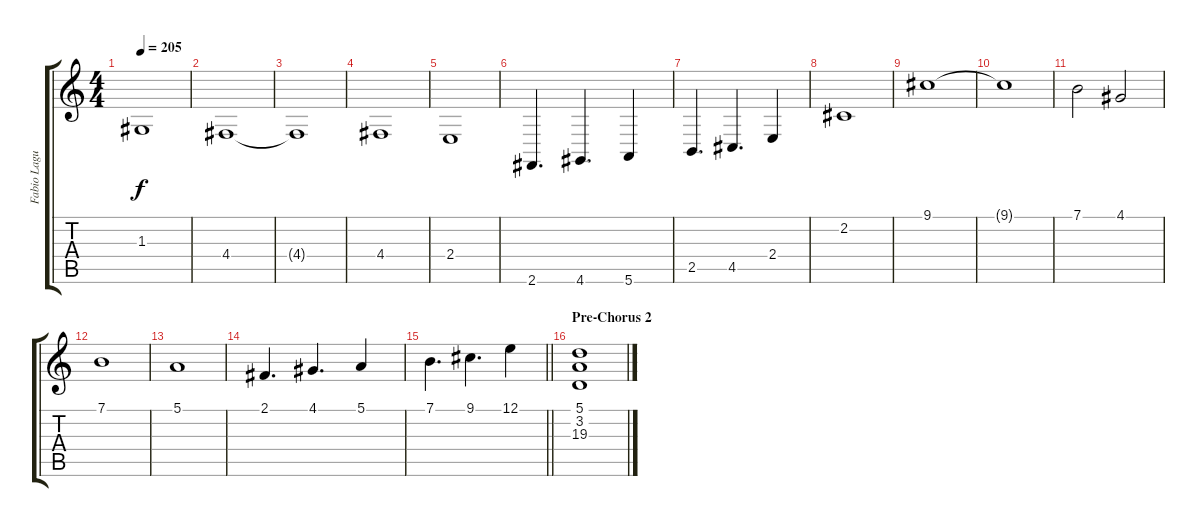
\track ("Fabio Laguna" "Fabio Lagu") {instrument stringensemble1}
\staff {score tabs}
\tuning (E4 B3 G3 D3 A2 E2) {hide}
\ts (4 4)
\tempo 205
\clef g2
\ks c
1.3.1{dy f} |
4.4.1 |
4.4{t}.1 |
4.4.1 |
2.4.1 |
2.6.4{d} 4.6.4{d} 5.6.4 |
2.5.4{d} 4.5.4{d} 2.4.4 |
2.2.1 |
9.1.1 |
9.1{t}.1 |
7.1.2 4.1.2 |
7.1.1 |
5.1.1 |
2.1.4{d} 4.1.4{d} 5.1.4 |
\barLineRight lightlight
7.1.4{d} 9.1.4{d} 12.1.4 |
\section ("" "Pre-Chorus 2")
(5.1 3.2 19.3).1
